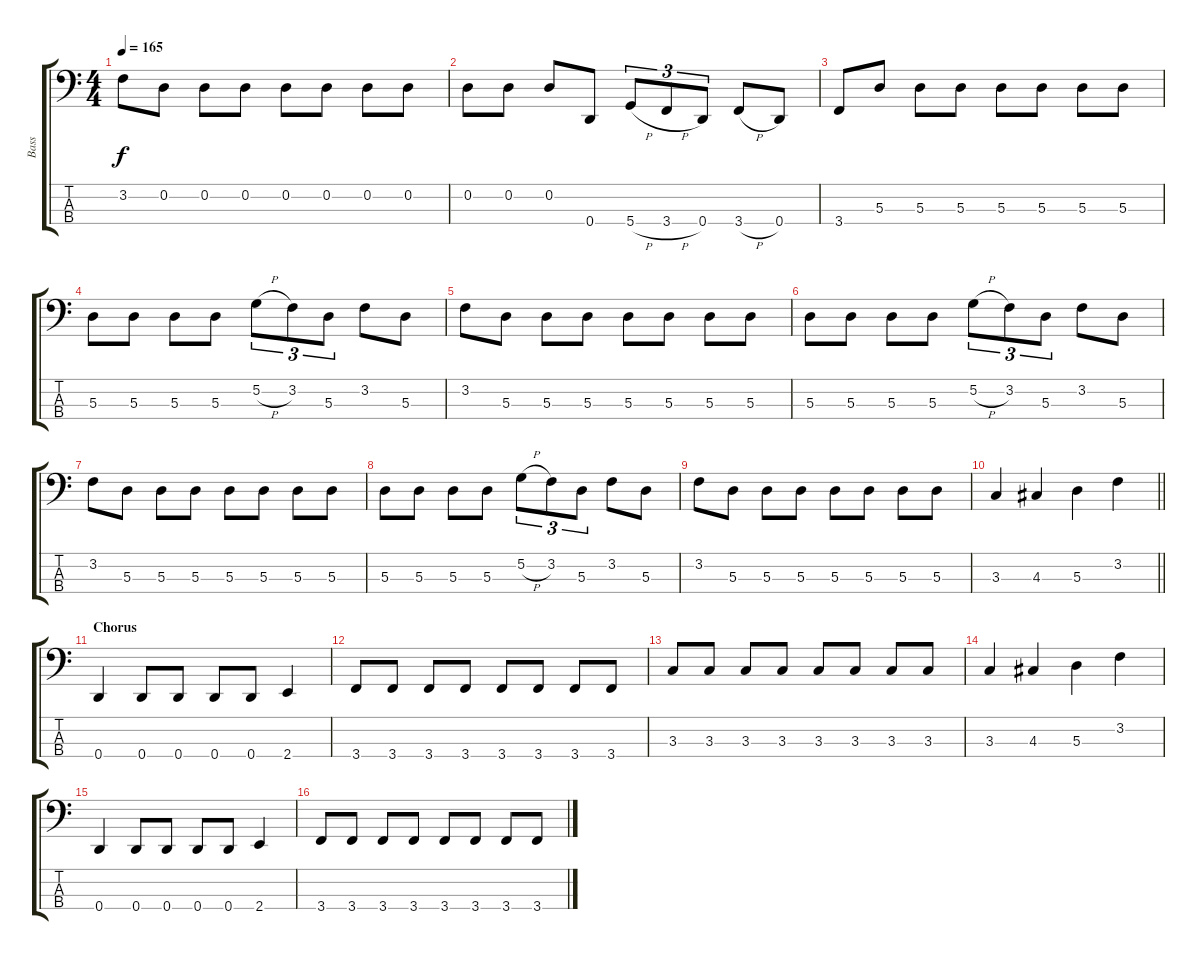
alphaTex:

\track ("Bass" "Bass") {instrument electricbassfinger}
\staff {score tabs}
\tuning (G2 D2 A1 D1) {hide}
\ts (4 4)
\tempo 165
\clef f4
\ks c
3.2.8{dy f} 0.2.8 0.2.8 0.2.8 0.2.8 0.2.8 0.2.8 0.2.8 |
0.2.8 0.2.8 0.2.8 0.4.8 5.4{h}.8{tu (3 2)} 3.4{h}.8{tu (3 2)} 0.4.8{tu (3 2)} 3.4{h}.8 0.4.8 |
3.4.8 5.3.8 5.3.8 5.3.8 5.3.8 5.3.8 5.3.8 5.3.8 |
5.3.8 5.3.8 5.3.8 5.3.8 5.2{h}.8{tu (3 2)} 3.2.8{tu (3 2)} 5.3.8{tu (3 2)} 3.2.8 5.3.8 |
3.2.8 5.3.8 5.3.8 5.3.8 5.3.8 5.3.8 5.3.8 5.3.8 |
5.3.8 5.3.8 5.3.8 5.3.8 5.2{h}.8{tu (3 2)} 3.2.8{tu (3 2)} 5.3.8{tu (3 2)} 3.2.8 5.3.8 |
3.2.8 5.3.8 5.3.8 5.3.8 5.3.8 5.3.8 5.3.8 5.3.8 |
5.3.8 5.3.8 5.3.8 5.3.8 5.2{h}.8{tu (3 2)} 3.2.8{tu (3 2)} 5.3.8{tu (3 2)} 3.2.8 5.3.8 |
3.2.8 5.3.8 5.3.8 5.3.8 5.3.8 5.3.8 5.3.8 5.3.8 |
\barLineRight lightlight
3.3.4 4.3.4 5.3.4 3.2.4 |
\section ("" "Chorus")
0.4.4 0.4.8 0.4.8 0.4.8 0.4.8 2.4.4 |
3.4.8 3.4.8 3.4.8 3.4.8 3.4.8 3.4.8 3.4.8 3.4.8 |
3.3.8 3.3.8 3.3.8 3.3.8 3.3.8 3.3.8 3.3.8 3.3.8 |
3.3.4 4.3.4 5.3.4 3.2.4 |
0.4.4 0.4.8 0.4.8 0.4.8 0.4.8 2.4.4 |
3.4.8 3.4.8 3.4.8 3.4.8 3.4.8 3.4.8 3.4.8 3.4.8
